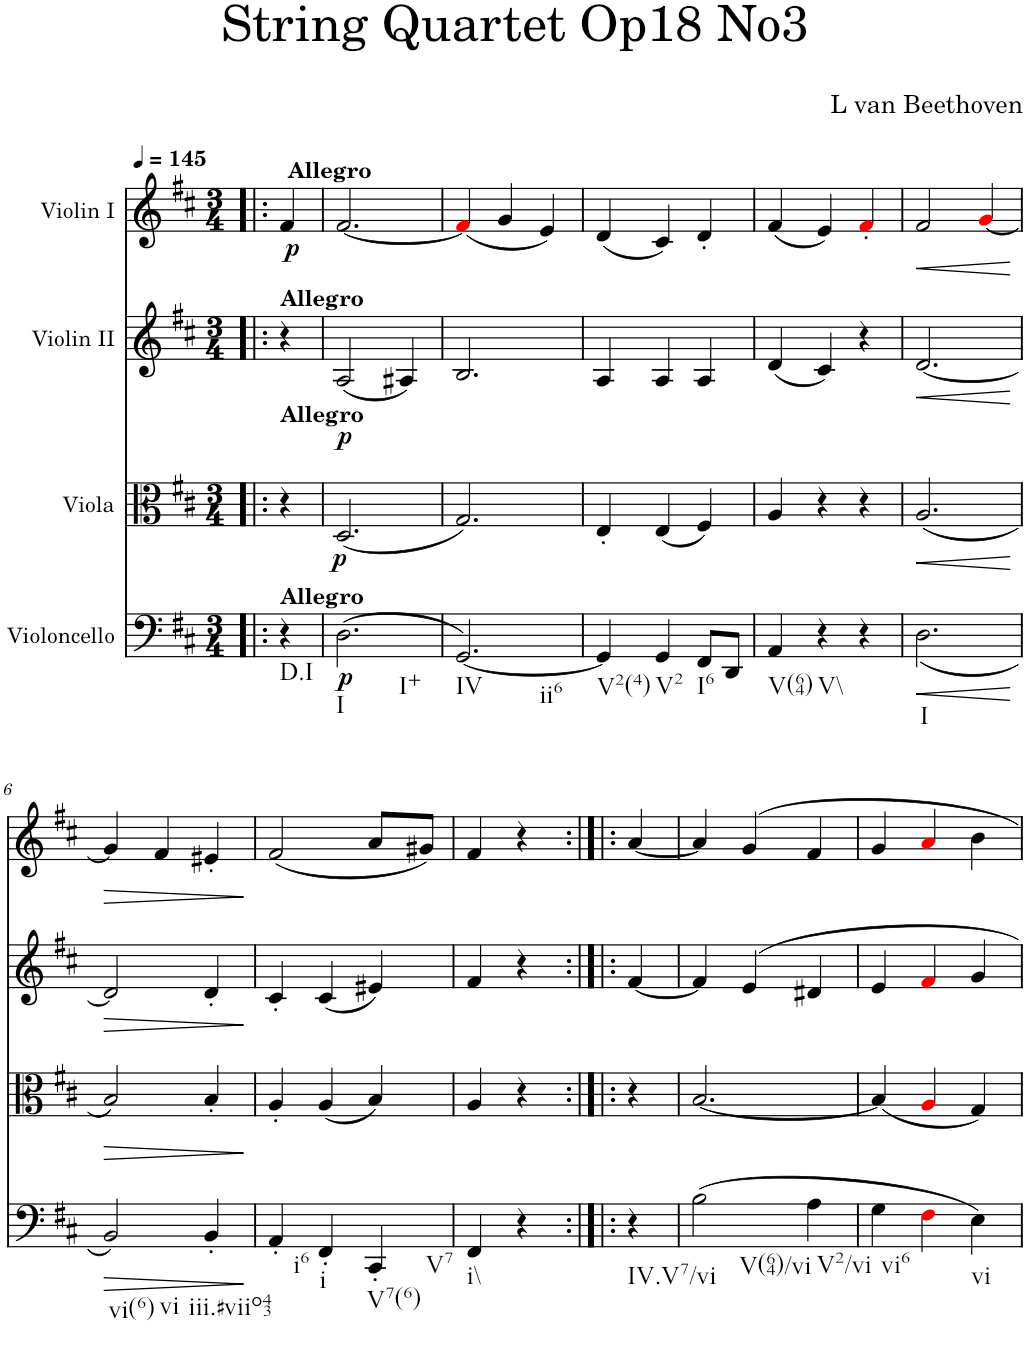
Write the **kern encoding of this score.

**kern	**dynam	**kern	**dynam	**kern	**dynam	**kern	**dynam
*part4	*part4	*part3	*part3	*part2	*part2	*part1	*part1
*staff4	*staff4	*staff3	*staff3	*staff2	*staff2	*staff1	*staff1
*I"Violoncello	*	*I"Viola	*	*I"Violin II	*	*I"Violin I	*
*I'Vc	*	*I'Vla	*	*I'Vln	*	*I'Vln	*
*clefF4	*	*clefC3	*	*clefG2	*	*clefG2	*
*k[f#c#]	*	*k[f#c#]	*	*k[f#c#]	*	*k[f#c#]	*
*M3/4	*	*M3/4	*	*M3/4	*	*M3/4	*
*MM145	*	*MM145	*	*MM145	*	*MM145	*
=!|:	=!|:	=!|:	=!|:	=!|:	=!|:	=!|:	=!|:
!	!	!	!	!	!	!LO:TX:a:B:t=Allegro	!
!	!	!	!	!LO:TX:a:B:t=Allegro	!	!	!
!	!	!LO:TX:a:B:t=Allegro	!	!	!	!	!
!LO:TX:a:B:t=Allegro	!	!	!	!	!	!	!
!LO:TX:b:t=D.I	!	!	!	!	!	!	!
!	!	!	!	!	!	!	!LO:DY:b
4r	.	4r	.	4r	.	4f#/	p
=1	=1	=1	=1	=1	=1	=1	=1
!LO:TX:b:t=I	!	!	!	!	!	!	!
!LO:TX:b:t=I+	!	!	!	!	!	!	!
!	!LO:DY:b	!	!LO:DY:b	!	!	!	!
!	!	!	!LO:DY:n=1:a	!	!	!	!
(2.D\	p	(2.D/	p p	(2A/	.	[2.f#/	.
.	.	.	.	4A#X/)	.	.	.
=2	=2	=2	=2	=2	=2	=2	=2
!LO:TX:b:t=IV	!	!	!	!	!	!	!
!LO:TX:b:t=ii6	!	!	!	!	!	!	!
[2.GG/)	.	2.G/)	.	2.B/	.	(4f#i/]	.
.	.	.	.	.	.	4g/	.
.	.	.	.	.	.	4e/)	.
=3	=3	=3	=3	=3	=3	=3	=3
!LO:TX:b:t=V2(4)	!	!	!	!	!	!	!
4GG/]	.	4E'/	.	4A/	.	(4d/	.
!LO:TX:b:t=V2	!	!	!	!	!	!	!
4GG/	.	(4E/	.	4A/	.	4c#/)	.
!LO:TX:b:t=I6	!	!	!	!	!	!	!
8FF#/L	.	4F#/)	.	4A/	.	4d'/	.
8DD/J	.	.	.	.	.	.	.
=4	=4	=4	=4	=4	=4	=4	=4
!LO:TX:b:t=V(64)	!	!	!	!	!	!	!
4AA/	.	4A/	.	(4d/	.	(4f#/	.
!LO:TX:b:t=V\\	!	!	!	!	!	!	!
4r	.	4r	.	4c#/)	.	4e/)	.
4r	.	4r	.	4r	.	4f#'i/	.
=5	=5	=5	=5	=5	=5	=5	=5
!LO:TX:b:t=I	!	!	!	!	!	!	!
!	!LO:HP:b	!	!LO:HP:b	!	!LO:HP:b	!	!LO:HP:b
(<2.D\	<	(2.A/	<	[2.d/	<	2f#/	<
.	.	.	.	.	.	[4gi/	.
.	[	.	[	.	[	.	[
!!LO:LB:g=z
=6	=6	=6	=6	=6	=6	=6	=6
!LO:TX:b:t=vi(6)	!	!	!	!	!	!	!
!LO:TX:b:t=vi	!	!	!	!	!	!	!
!	!LO:HP:b	!	!LO:HP:b	!	!LO:HP:b	!	!LO:HP:b
2BB/)	>	2B/)	>	2d/]	>	4g/]	>
.	.	.	.	.	.	4f#/	.
!LO:TX:b:t=iii.#viio43	!	!	!	!	!	!	!
4BB'/	.	4B'/	.	4d'/	.	4e#X'/	.
.	]	.	]	.	]	.	]
=7	=7	=7	=7	=7	=7	=7	=7
!LO:TX:b:t=i6	!	!	!	!	!	!	!
4AA'/	.	4A'/	.	4c#'/	.	(2f#/	.
!LO:TX:b:t=i	!	!	!	!	!	!	!
4FF#'/	.	(4A/	.	(4c#/	.	.	.
!LO:TX:b:t=V7(6)	!	!	!	!	!	!	!
!LO:TX:b:t=V7	!	!	!	!	!	!	!
4CC#'/	.	4B/)	.	4e#X/)	.	8a/L	.
.	.	.	.	.	.	8g#X/J)	.
=8	=8	=8	=8	=8	=8	=8	=8
!LO:TX:b:t=i\\	!	!	!	!	!	!	!
4FF#/	.	4A/	.	4f#/	.	4f#/	.
4r	.	4r	.	4r	.	4r	.
=8X1:|!|:	=8X1:|!|:	=8X1:|!|:	=8X1:|!|:	=8X1:|!|:	=8X1:|!|:	=8X1:|!|:	=8X1:|!|:
!LO:TX:b:t=IV.V7/vi	!	!	!	!	!	!	!
4r	.	4r	.	[4f#/	.	[4a/	.
=9	=9	=9	=9	=9	=9	=9	=9
!LO:TX:b:t=V(64)/vi	!	!	!	!	!	!	!
(2B\	.	[2.B/	.	4f#/]	.	4a/]	.
.	.	.	.	4e/	.	4g/	.
!LO:TX:b:t=V2/vi	!	!	!	!	!	!	!
4A\	.	.	.	4d#X/	.	4f#/	.
=10	=10	=10	=10	=10	=10	=10	=10
!LO:TX:b:t=vi6	!	!	!	!	!	!	!
4G\	.	(4B/]	.	4e/	.	4g/	.
4F#i\	.	4Ai/	.	4f#i/	.	4ai/	.
!LO:TX:b:t=vi	!	!	!	!	!	!	!
4E\)	.	4G/)	.	4g/	.	4b\	.
=	=	=	=	=	=	=	=
*-	*-	*-	*-	*-	*-	*-	*-
